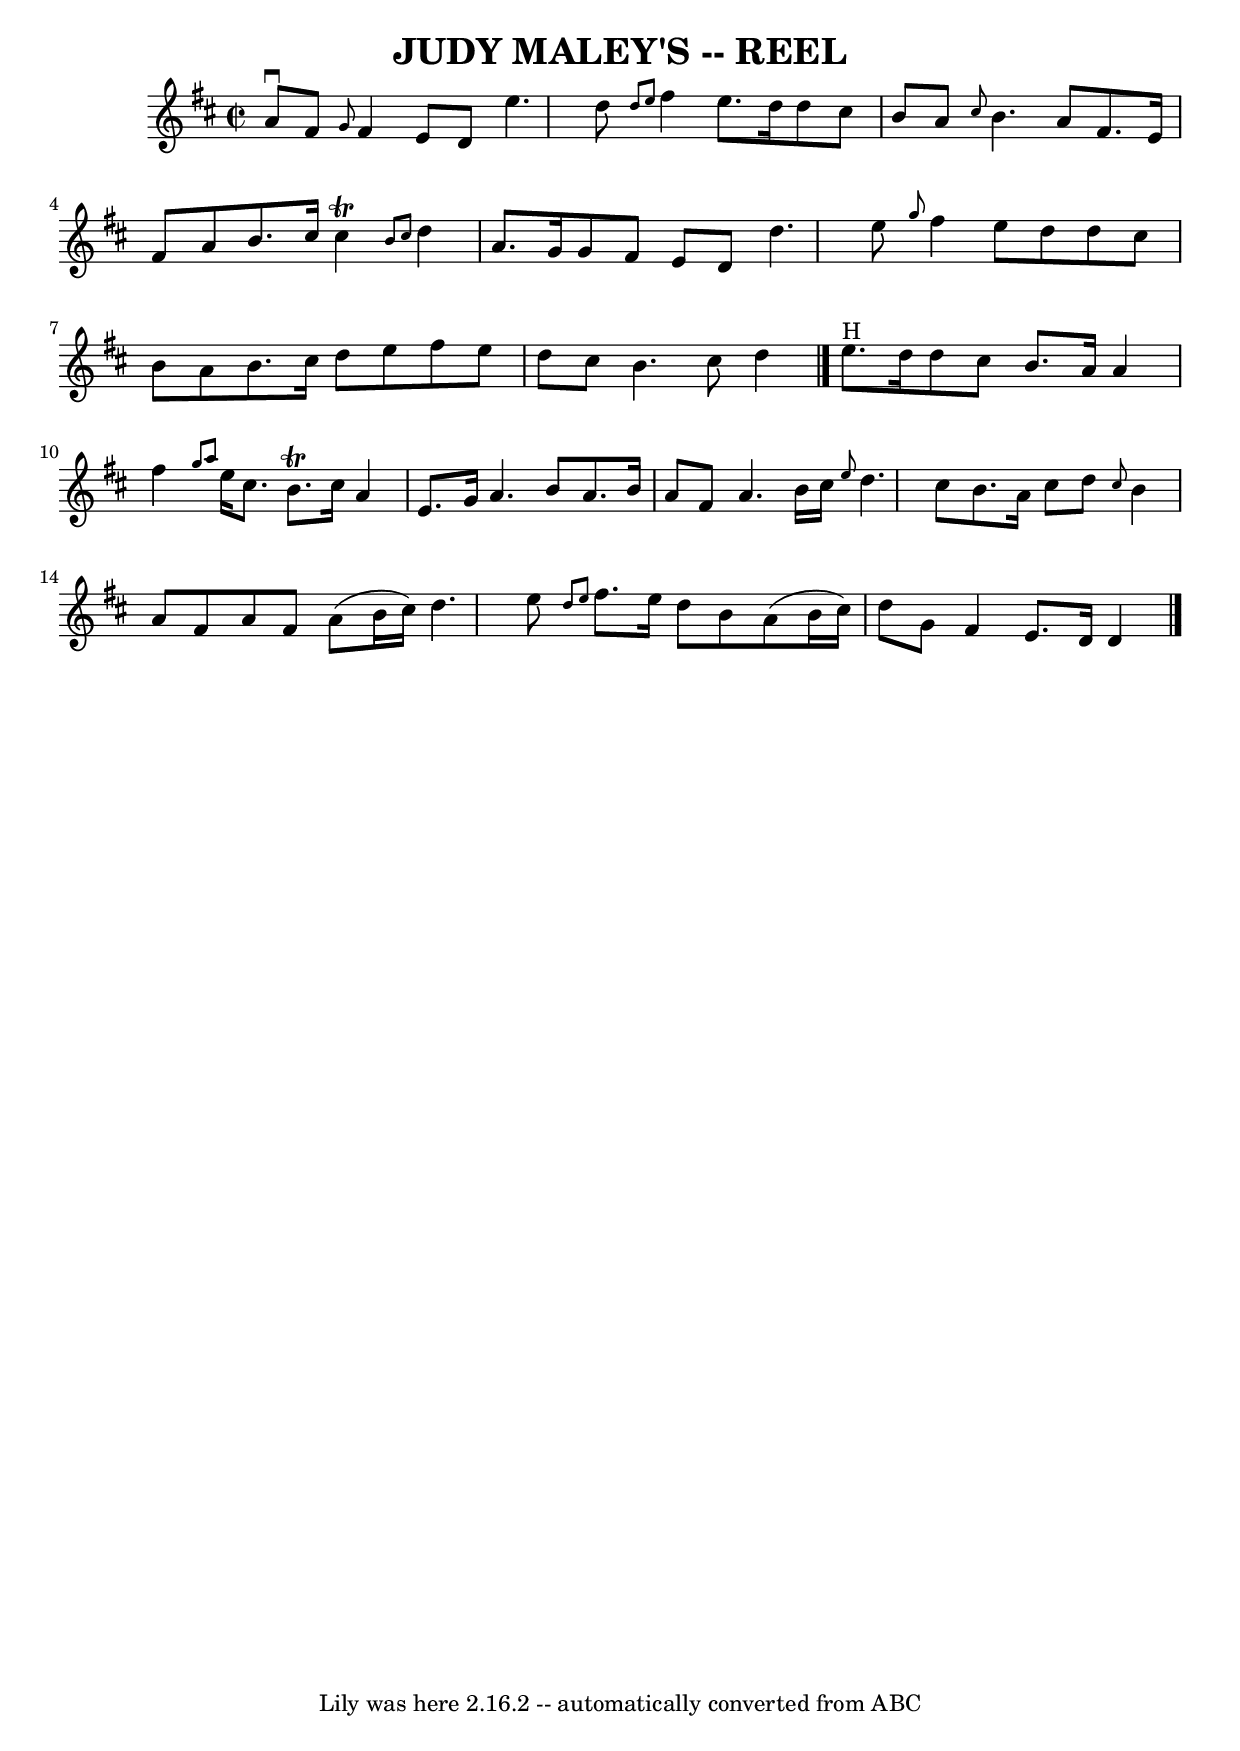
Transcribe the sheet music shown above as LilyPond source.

\version "2.7.40"
\include "Mammoth.ily"
\header {
	%% book = "Ryan's Mammoth Collection of Fiddle Tunes"
	crossRefNumber = "1"
	footnotes = ""
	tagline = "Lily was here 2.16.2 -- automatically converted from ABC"
	title = "JUDY MALEY'S -- REEL"
}
voicedefault =  {


\override Staff.TimeSignature #'style = #'C
 \time 2/2 
\key d \major a'8^\downbow fis'8    |
     \grace {    
g'8  } fis'4 e'8 d'8 e''4. d''8    |
 \grace { d''8    
e''8  } fis''4 e''8. d''16 d''8 cis''8 b'8 a'8    |
 
\grace { cis''8  } b'4. a'8 fis'8. e'16 fis'8 a'8    
|
 b'8. cis''16 cis''4^\trill \grace { b'8 cis''8  }   
d''4 a'8. g'16    |
 g'8 fis'8 e'8 d'8 d''4.    
e''8    |
 \grace { g''8  } fis''4 e''8 d''8 d''8 cis''8 
 b'8 a'8    |
 b'8. cis''16 d''8 e''8 fis''8 e''8   
 d''8 cis''8    |
 b'4. cis''8 d''4      \bar "|." e''8. 
^"H" d''16    |
 d''8 cis''8 b'8. a'16 a'4 fis''4    
|
 \grace { g''8 a''8  } e''16 cis''8. b'8.^\trill   
cis''16 a'4 e'8. g'16    |
 a'4. b'8 a'8. b'16 a'8 
 fis'8    |
 a'4. b'16 cis''16  \grace { e''8  } d''4.    
cis''8    |
 b'8. a'16 cis''8 d''8  \grace { cis''8  }   
b'4 a'8 fis'8    |
 a'8 fis'8 a'8 (b'16 cis''16) 
 d''4. e''8    |
 \grace { d''8 e''8  } fis''8. e''16    
d''8 b'8 a'8 (b'16 cis''16) d''8 g'8    |
 fis'4    
e'8. d'16 d'4    \bar "|."   
}

\score{
    <<

	\context Staff="default"
	{
	    \voicedefault 
	}

    >>
	\layout {
	}
	\midi {}
}
